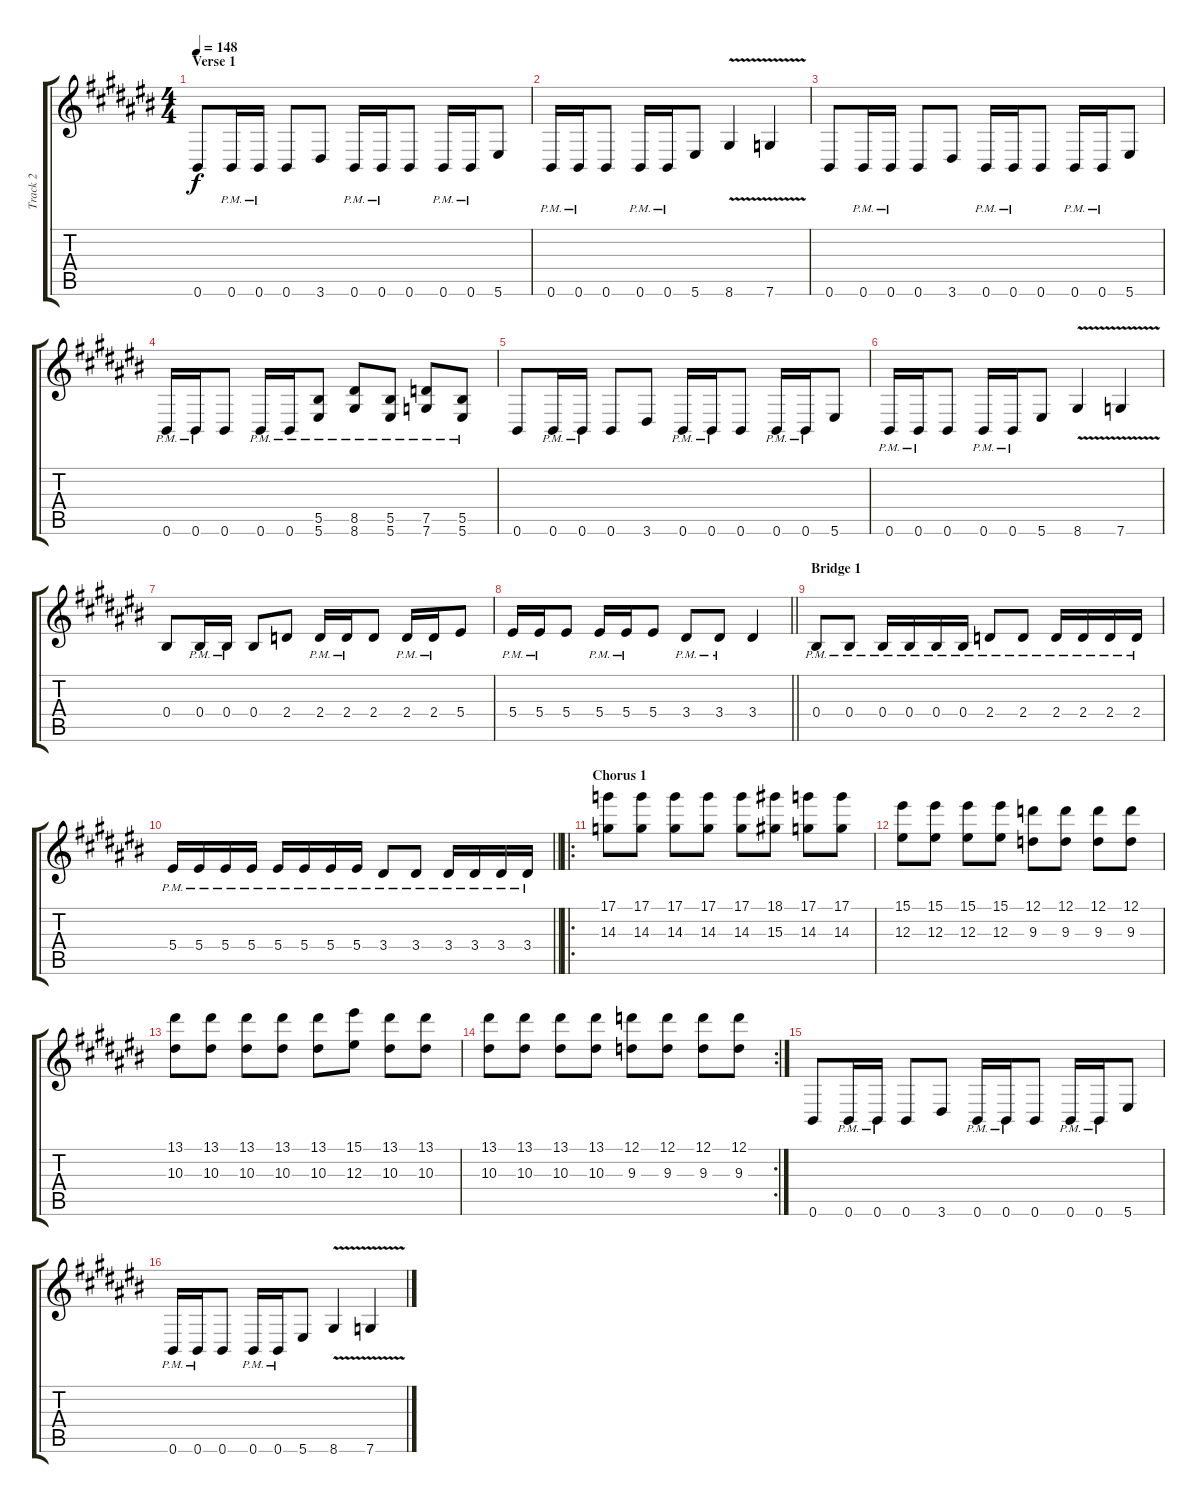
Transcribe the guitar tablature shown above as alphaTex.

\track ("Track 2" "Track 2") {instrument distortionguitar}
\staff {score tabs}
\tuning (D4 A3 F3 C3 G2 C2) {hide}
\ts (4 4)
\section ("" "Verse 1")
\tempo 148
\clef g2
\ks c#
0.6.8{dy f} 0.6{pm}.16 0.6{pm}.16 0.6.8 3.6.8 0.6{pm}.16 0.6{pm}.16 0.6.8 0.6{pm}.16 0.6{pm}.16 5.6.8 |
0.6{pm}.16 0.6{pm}.16 0.6.8 0.6{pm}.16 0.6{pm}.16 5.6.8 8.6{v}.4 7.6{v}.4 |
0.6.8 0.6{pm}.16 0.6{pm}.16 0.6.8 3.6.8 0.6{pm}.16 0.6{pm}.16 0.6.8 0.6{pm}.16 0.6{pm}.16 5.6.8 |
0.6{pm}.16 0.6{pm}.16 0.6.8 0.6{pm}.16 0.6{pm}.16 (5.5{pm} 5.6{pm}).8 (8.5{pm} 8.6{pm}).8 (5.5{pm} 5.6{pm}).8 (7.5{pm} 7.6{pm}).8 (5.5{pm} 5.6{pm}).8 |
0.6.8 0.6{pm}.16 0.6{pm}.16 0.6.8 3.6.8 0.6{pm}.16 0.6{pm}.16 0.6.8 0.6{pm}.16 0.6{pm}.16 5.6.8 |
0.6{pm}.16 0.6{pm}.16 0.6.8 0.6{pm}.16 0.6{pm}.16 5.6.8 8.6{v}.4 7.6{v}.4 |
0.4.8 0.4{pm}.16 0.4{pm}.16 0.4.8 2.4.8 2.4{pm}.16 2.4{pm}.16 2.4.8 2.4{pm}.16 2.4{pm}.16 5.4.8 |
\barLineRight lightlight
5.4{pm}.16 5.4{pm}.16 5.4.8 5.4{pm}.16 5.4{pm}.16 5.4.8 3.4{pm}.8 3.4{pm}.8 3.4.4 |
\section ("" "Bridge 1")
0.4{pm}.8 0.4{pm}.8 0.4{pm}.16 0.4{pm}.16 0.4{pm}.16 0.4{pm}.16 2.4{pm}.8 2.4{pm}.8 2.4{pm}.16 2.4{pm}.16 2.4{pm}.16 2.4{pm}.16 |
\barLineRight lightlight
5.4{pm}.16 5.4{pm}.16 5.4{pm}.16 5.4{pm}.16 5.4{pm}.16 5.4{pm}.16 5.4{pm}.16 5.4{pm}.16 3.4{pm}.8 3.4{pm}.8 3.4{pm}.16 3.4{pm}.16 3.4{pm}.16 3.4{pm}.16 |
\ro
\section ("" "Chorus 1")
(17.1 14.3).8 (17.1 14.3).8 (17.1 14.3).8 (17.1 14.3).8 (17.1 14.3).8 (18.1 15.3).8 (17.1 14.3).8 (17.1 14.3).8 |
(15.1 12.3).8 (15.1 12.3).8 (15.1 12.3).8 (15.1 12.3).8 (12.1 9.3).8 (12.1 9.3).8 (12.1 9.3).8 (12.1 9.3).8 |
(13.1 10.3).8 (13.1 10.3).8 (13.1 10.3).8 (13.1 10.3).8 (13.1 10.3).8 (15.1 12.3).8 (13.1 10.3).8 (13.1 10.3).8 |
\rc 2
(13.1 10.3).8 (13.1 10.3).8 (13.1 10.3).8 (13.1 10.3).8 (12.1 9.3).8 (12.1 9.3).8 (12.1 9.3).8 (12.1 9.3).8 |
0.6.8 0.6{pm}.16 0.6{pm}.16 0.6.8 3.6.8 0.6{pm}.16 0.6{pm}.16 0.6.8 0.6{pm}.16 0.6{pm}.16 5.6.8 |
0.6{pm}.16 0.6{pm}.16 0.6.8 0.6{pm}.16 0.6{pm}.16 5.6.8 8.6{v}.4 7.6{v}.4
